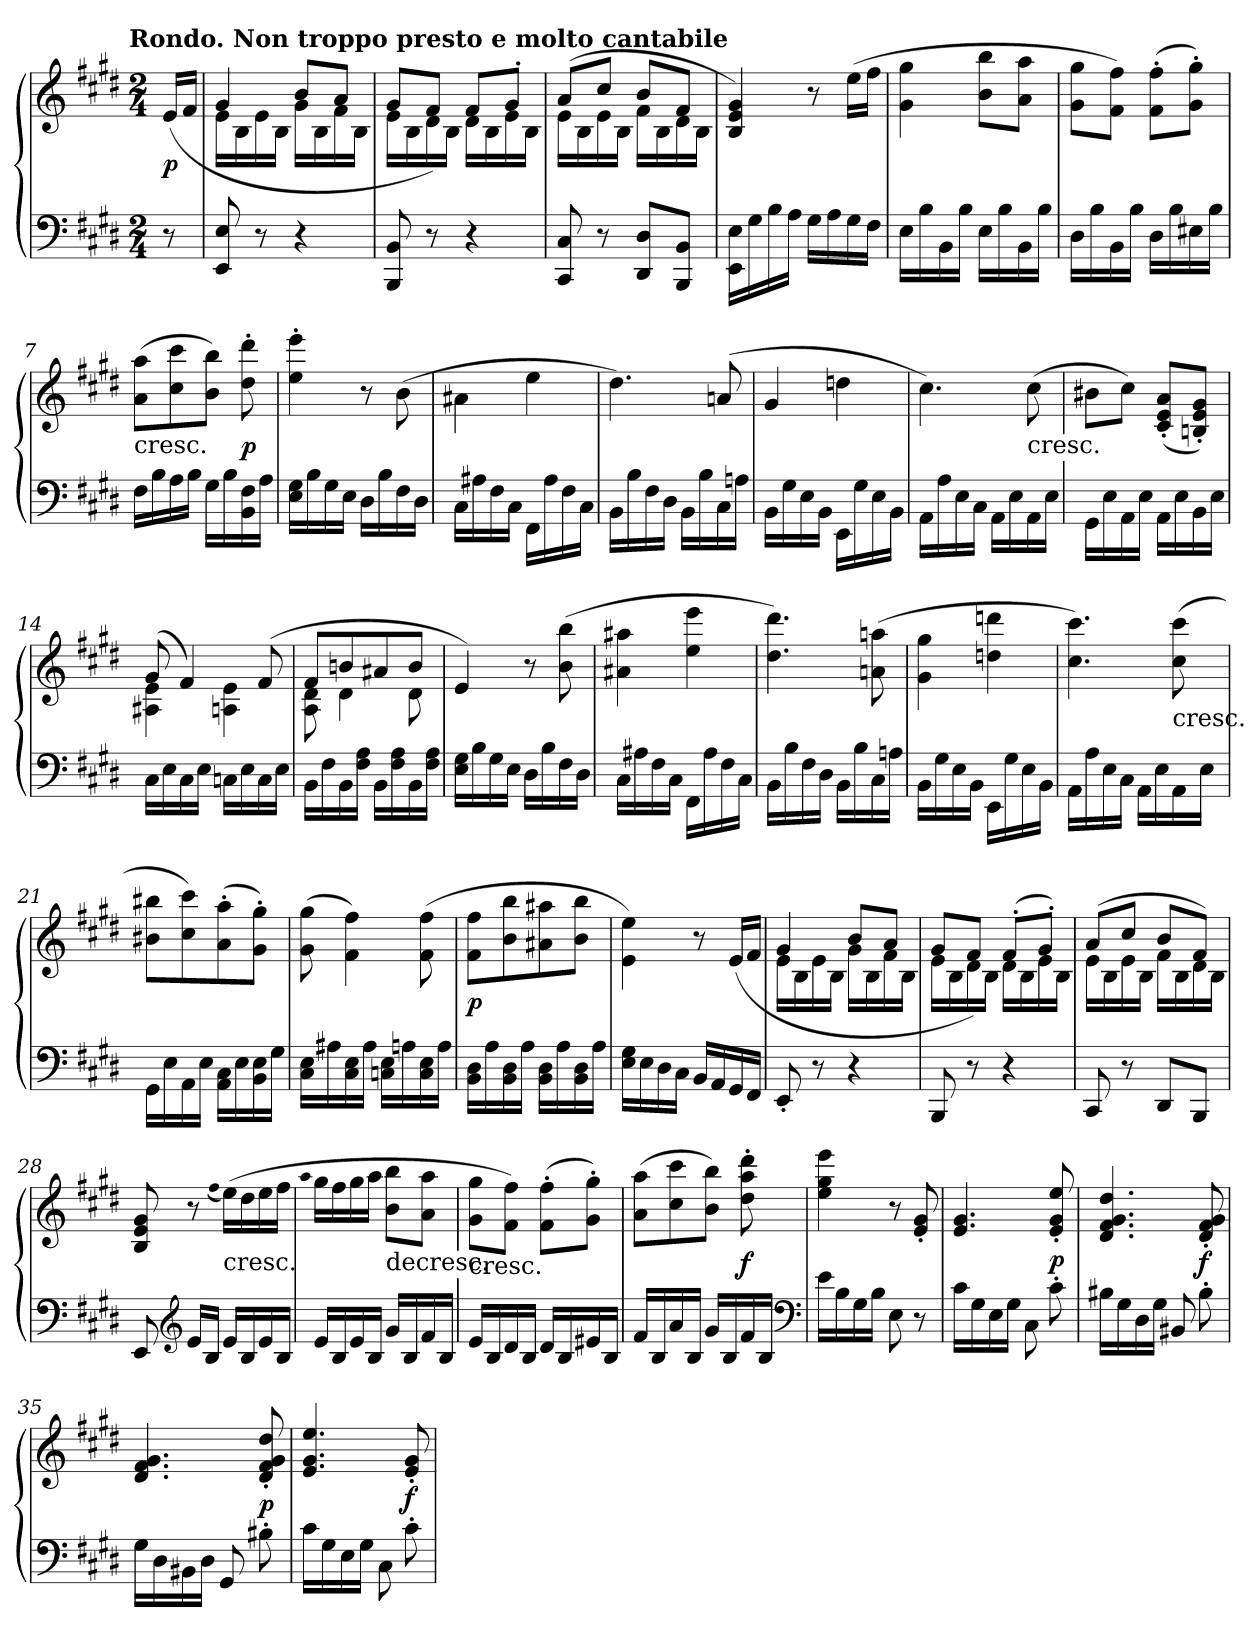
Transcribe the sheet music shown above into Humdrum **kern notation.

**kern	**kern	**dynam
*part1	*part1	*part1
*staff2	*staff1	*staff1/2
*clefF4	*clefG2	*
*k[f#c#g#d#]	*k[f#c#g#d#]	*
*E:	*E:	*
!!LO:TX:omd:t=Rondo. Non troppo presto e molto cantabile
*M2/4	*M2/4	*
*MM110	*MM110	*
=	=	=
8r	(16e/LL	p
.	16f#/JJ	.
=1	=1	=1
*	*^	*
8EE/ 8E/	4g#/	16e\LL	.
.	.	16B\	.
8r	.	16e\	.
.	.	16B\JJ	.
4r	8b/L	16g#\LL	.
.	.	16B\	.
.	8a/J	16f#\	.
.	.	16B\JJ	.
=2	=2	=2	=2
8BBB/ 8BB/	8g#/L	16e\LL	.
.	.	16B\	.
8r	8f#/J)	16d#\	.
.	.	16B\JJ	.
4r	8f#/L	16d#\LL	.
.	.	16B\	.
.	8g#'/J	16e\	.
.	.	16B\JJ	.
=3	=3	=3	=3
8CC#/ 8C#/	(8a/L	16e\LL	.
.	.	16B\	.
8r	8cc#/J	16e\	.
.	.	16B\JJ	.
8DD#/ 8D#/L	8b/L	16f#\LL	.
.	.	16B\	.
8BBB/ 8BB/J	8f#/J	16d#\	.
.	.	16B\JJ	.
*	*v	*v	*
=4	=4	=4
16EE\ 16E\LL	4B/ 4e/ 4g#/)	.
16G#\	.	.
16B\	.	.
16A\JJ	.	.
16G#\LL	8r	.
16A\	.	.
16G#\	(16ee\LL	.
16F#\JJ	16ff#\JJ	.
=5	=5	=5
16E\LL	4g#\ 4gg#\	.
16B\	.	.
16BB\	.	.
16B\JJ	.	.
16E\LL	8b\ 8bb\L	.
16B\	.	.
16BB\	8a\ 8aa\J	.
16B\JJ	.	.
=6	=6	=6
16D#\LL	8g#\ 8gg#\L	.
16B\	.	.
16BB\	8f#\ 8ff#\J)	.
16B\JJ	.	.
16D#\LL	(8f#'\ 8ff#'\L	.
16B\	.	.
16E#X\	8g#'\ 8gg#'\J)	.
16B\JJ	.	.
=7	=7	=7
!	!LO:TX:c:t=cresc.	!
16F#\LL	(8a\ 8aa\L	.
16B\	.	.
16A\	8cc#\ 8ccc#\	.
16B\JJ	.	.
16G#\LL	8b\ 8bb\J)	.
16B\	.	.
16BB\ 16F#\	8dd#'\ 8ddd#'\	p
16A\JJ	.	.
=8	=8	=8
16E\ 16G#\LL	4ee'\ 4eee'\	.
16B\	.	.
16G#\	.	.
16E\JJ	.	.
16D#\LL	8r	.
16B\	.	.
16F#\	(8b\	.
16D#\JJ	.	.
=9	=9	=9
16C#\LL	4a#X\	.
16A#X\	.	.
16F#\	.	.
16C#\JJ	.	.
16FF#\LL	4ee\	.
16A#\	.	.
16F#\	.	.
16C#\JJ	.	.
=10	=10	=10
16BB\LL	4.dd#\)	.
16B\	.	.
16F#\	.	.
16D#\JJ	.	.
16BB\LL	.	.
16B\	.	.
16C#\	(8an/	.
16An\JJ	.	.
=11	=11	=11
16BB\LL	4g#/	.
16G#\	.	.
16E\	.	.
16BB\JJ	.	.
16EE\LL	4ddn\	.
16G#\	.	.
16E\	.	.
16BB\JJ	.	.
=12	=12	=12
16AA\LL	4.cc#\)	.
16A\	.	.
16E\	.	.
16C#\JJ	.	.
16AA\LL	.	.
16E\	.	.
!	!LO:TX:c:t=cresc.	!
16AA\	(8cc#\	.
16E\JJ	.	.
=13	=13	=13
16GG#\LL	8b#X\L	.
16E\	.	.
16AA\	8cc#\J)	.
16E\JJ	.	.
16AA\LL	(8c#'/ 8e'/ 8a'/L	.
16E\	.	.
16BB\	8Bn'/ 8e'/ 8g#'/J)	.
16E\JJ	.	.
=14	=14	=14
*	*^	*
16C#\LL	(8g#/	4A#X\ 4e\	.
16E\	.	.	.
16C#\	4f#/)	.	.
16E\JJ	.	.	.
16Cn\LL	.	4An\ 4e\	.
16E\	.	.	.
16C\	(8f#/	.	.
16E\JJ	.	.	.
=15	=15	=15	=15
16BB\LL	8f#/L	8A\ 8d#\	.
16F#\	.	.	.
16BB\	8bn/	4d#\	.
16F#\ 16A\JJ	.	.	.
16BB\LL	8a#X/	.	.
16F#\ 16A\	.	.	.
16BB\	8b/J	8d#\	.
16F#\ 16A\JJ	.	.	.
*	*v	*v	*
=16	=16	=16
16E\ 16G#\LL	4e/)	.
16B\	.	.
16G#\	.	.
16E\JJ	.	.
16D#\LL	8r	.
16B\	.	.
16F#\	(8b\ 8bb\	.
16D#\JJ	.	.
=17	=17	=17
16C#\LL	4a#X\ 4aa#X\	.
16A#X\	.	.
16F#\	.	.
16C#\JJ	.	.
16FF#\LL	4ee\ 4eee\	.
16A#\	.	.
16F#\	.	.
16C#\JJ	.	.
=18	=18	=18
16BB\LL	4.dd#\ 4.ddd#\)	.
16B\	.	.
16F#\	.	.
16D#\JJ	.	.
16BB\LL	.	.
16B\	.	.
16C#\	(8an\ 8aan\	.
16An\JJ	.	.
=19	=19	=19
16BB\LL	4g#\ 4gg#\	.
16G#\	.	.
16E\	.	.
16BB\JJ	.	.
16EE\LL	4ddn\ 4dddn\	.
16G#\	.	.
16E\	.	.
16BB\JJ	.	.
=20	=20	=20
16AA\LL	4.cc#\ 4.ccc#\)	.
16A\	.	.
16E\	.	.
16C#\JJ	.	.
16AA\LL	.	.
16E\	.	.
!	!LO:TX:c:t=cresc.	!
16AA\	(8cc#\ 8ccc#\	.
16E\JJ	.	.
=21	=21	=21
16GG#\LL	8b#X\ 8bb#X\L	.
16E\	.	.
16AA\	8cc#\ 8ccc#\)	.
16E\JJ	.	.
16AA\ 16C#\LL	(8a'\ 8aa'\	.
16E\	.	.
16BB\ 16E\	8g#'\ 8gg#'\J)	.
16G#\JJ	.	.
=22	=22	=22
16C#\ 16E\LL	(8g#\ 8gg#\	.
16A#X\	.	.
16C#\ 16E\	4f#\ 4ff#\)	.
16A#\JJ	.	.
16Cn\ 16E\LL	.	.
16An\	.	.
16C\ 16E\	(8f#\ 8ff#\	.
16A\JJ	.	.
=23	=23	=23
16BB\ 16D#\LL	8f#\ 8ff#\L	p
16A\	.	.
16BB\ 16D#\	8b\ 8bb\	.
16A\JJ	.	.
16BB\ 16D#\LL	8a#X\ 8aa#X\	.
16A\	.	.
16BB\ 16D#\	8b\ 8bb\J	.
16A\JJ	.	.
=24	=24	=24
16E\ 16G#\LL	4e\ 4ee\)	.
16E\	.	.
16D#\	.	.
16C#\JJ	.	.
16BB/LL	8r	.
16AA/	.	.
16GG#/	(16e/LL	.
16FF#/JJ	16f#/JJ	.
=25	=25	=25
*	*^	*
8EE'/	4g#/	16e\LL	.
.	.	16B\	.
8r	.	16e\	.
.	.	16B\JJ	.
4r	8b/L	16g#\LL	.
.	.	16B\	.
.	8a/J	16f#\	.
.	.	16B\JJ	.
=26	=26	=26	=26
8BBB/	8g#/L	16e\LL	.
.	.	16B\	.
8r	8f#/J)	16d#\	.
.	.	16B\JJ	.
4r	(8f#'/L	16d#\LL	.
.	.	16B\	.
.	8g#'/J)	16e\	.
.	.	16B\JJ	.
=27	=27	=27	=27
8CC#/	(8a/L	16e\LL	.
.	.	16B\	.
8r	8cc#/J	16e\	.
.	.	16B\JJ	.
8DD#/L	8b/L	16f#\LL	.
.	.	16B\	.
8BBB/J	8f#/J)	16d#\	.
.	.	16B\JJ	.
*	*v	*v	*
=28	=28	=28
8EE/	8B/ 8e/ 8g#/	.
*clefG2	*	*
16e/LL	8r	.
16B/JJ	.	.
.	(qff#	.
!	!LO:TX:c:t=cresc.	!
16e/LL	(16ee\LL)	.
16B/	16dd#\	.
16e/	16ee\	.
16B/JJ	16ff#\JJ	.
=29	=29	=29
.	qaa	.
16e/LL	16gg#\LL	.
16B/	16ff#\	.
16e/	16gg#\	.
16B/JJ	16aa\JJ	.
!	!LO:TX:c:t=decresc.	!
16g#/LL	8b\ 8bb\L	.
16B/	.	.
16f#/	8a\ 8aa\J	.
16B/JJ	.	.
=30	=30	=30
!	!LO:TX:c:t=cresc.	!
16e/LL	8g#\ 8gg#\L	.
16B/	.	.
16d#/	8f#\ 8ff#\J)	.
16B/JJ	.	.
16d#/LL	(8f#'\ 8ff#'\L	.
16B/	.	.
16e#X/	8g#'\ 8gg#'\J)	.
16B/JJ	.	.
=31	=31	=31
16f#/LL	(8a\ 8aa\L	.
16B/	.	.
16a/	8cc#\ 8ccc#\	.
16B/JJ	.	.
16g#/LL	8b\ 8bb\J)	.
16B/	.	.
16f#/	8dd#'\ 8aa'\ 8ddd#'\	f
16B/JJ	.	.
*clefF4	*	*
=32	=32	=32
16e\LL	4ee\ 4gg#\ 4eee\	.
16B\	.	.
16G#\	.	.
16B\JJ	.	.
8E\	8r	.
8r	8e'/ 8g#'/	.
=33	=33	=33
16c#\LL	4.e/ 4.g#/	.
16G#\	.	.
16E\	.	.
16G#\JJ	.	.
8C#\	.	.
8c#'\	8e'/ 8g#'/ 8ee'/	p
=34	=34	=34
16B#X\LL	4.d#/ 4.f#/ 4.g#/ 4.dd#/	.
16G#\	.	.
16D#\	.	.
16G#\JJ	.	.
8BB#X/	.	.
8B#'\	8d#'/ 8f#'/ 8g#'/	f
=35	=35	=35
16G#\LL	4.d#/ 4.f#/ 4.g#/	.
16D#\	.	.
16BB#X\	.	.
16D#\JJ	.	.
8GG#/	.	.
8B#X'\	8d#'/ 8f#'/ 8g#'/ 8dd#'/	p
=36	=36	=36
16c#\LL	4.e/ 4.g#/ 4.ee/	.
16G#\	.	.
16E\	.	.
16G#\JJ	.	.
8C#\	.	.
8c#'\	8e'/ 8g#'/	f
=	=	=
*-	*-	*-
